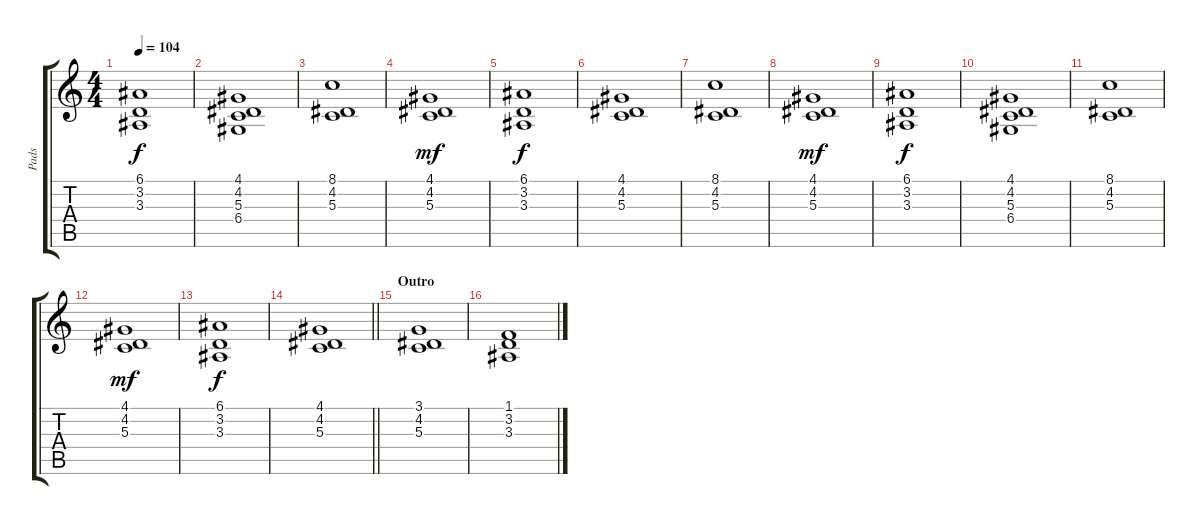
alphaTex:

\track ("Pads" "Pads") {instrument stringensemble2}
\staff {score tabs}
\tuning (E4 B3 G3 D3 A2 E2) {hide}
\ts (4 4)
\tempo 104
\clef g2
\ks c
(6.1 3.2 3.3).1{dy f} |
(4.1 4.2 5.3 6.4).1 |
(8.1 4.2 5.3).1 |
(4.1 4.2 5.3).1{dy mf} |
(6.1 3.2 3.3).1{dy f} |
(4.1 4.2 5.3).1 |
(8.1 4.2 5.3).1 |
(4.1 4.2 5.3).1{dy mf} |
(6.1 3.2 3.3).1{dy f} |
(4.1 4.2 5.3 6.4).1 |
(8.1 4.2 5.3).1 |
(4.1 4.2 5.3).1{dy mf} |
(6.1 3.2 3.3).1{dy f} |
\barLineRight lightlight
(4.1 4.2 5.3).1 |
\section ("" "Outro")
(3.1 4.2 5.3).1 |
(1.1 3.2 3.3).1
